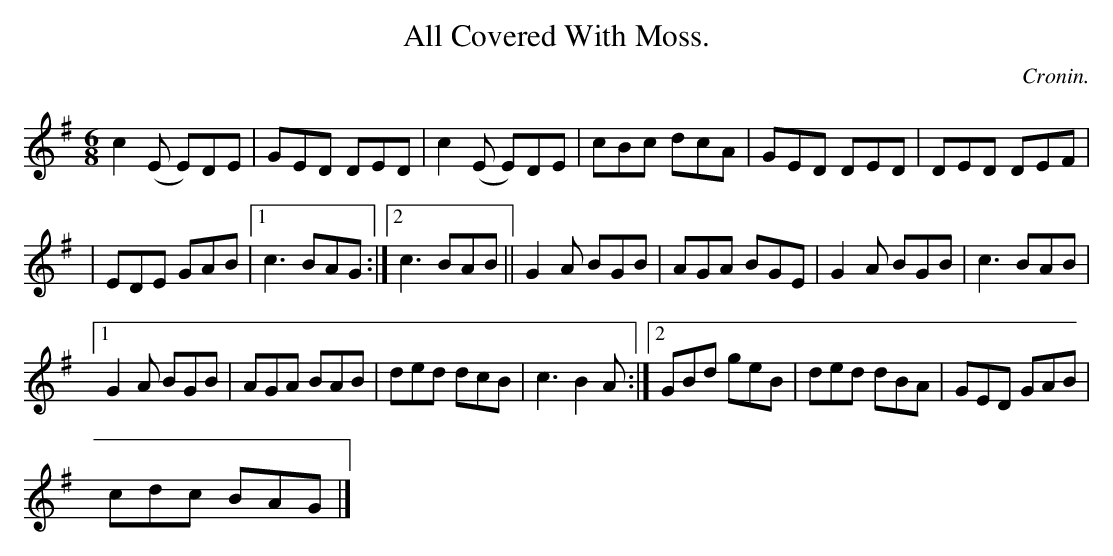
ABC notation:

X:1
T: All Covered With Moss.
C: Cronin.
M: 6/8
K: G
c2 (E E)DE|GED DED|c2 (E E)DE|cBc dcA|GED DED|DED DEF|
|EDE GAB|[1 c3 BAG:|[2 c3 BAB||G2 A BGB|AGA BGE|G2 A BGB|c3 BAB|
[1 G2 A BGB|AGA BAB|ded dcB|c3 B2 A:|[2 GBd geB|ded dBA|GED GAB|
cdc BAG|]
